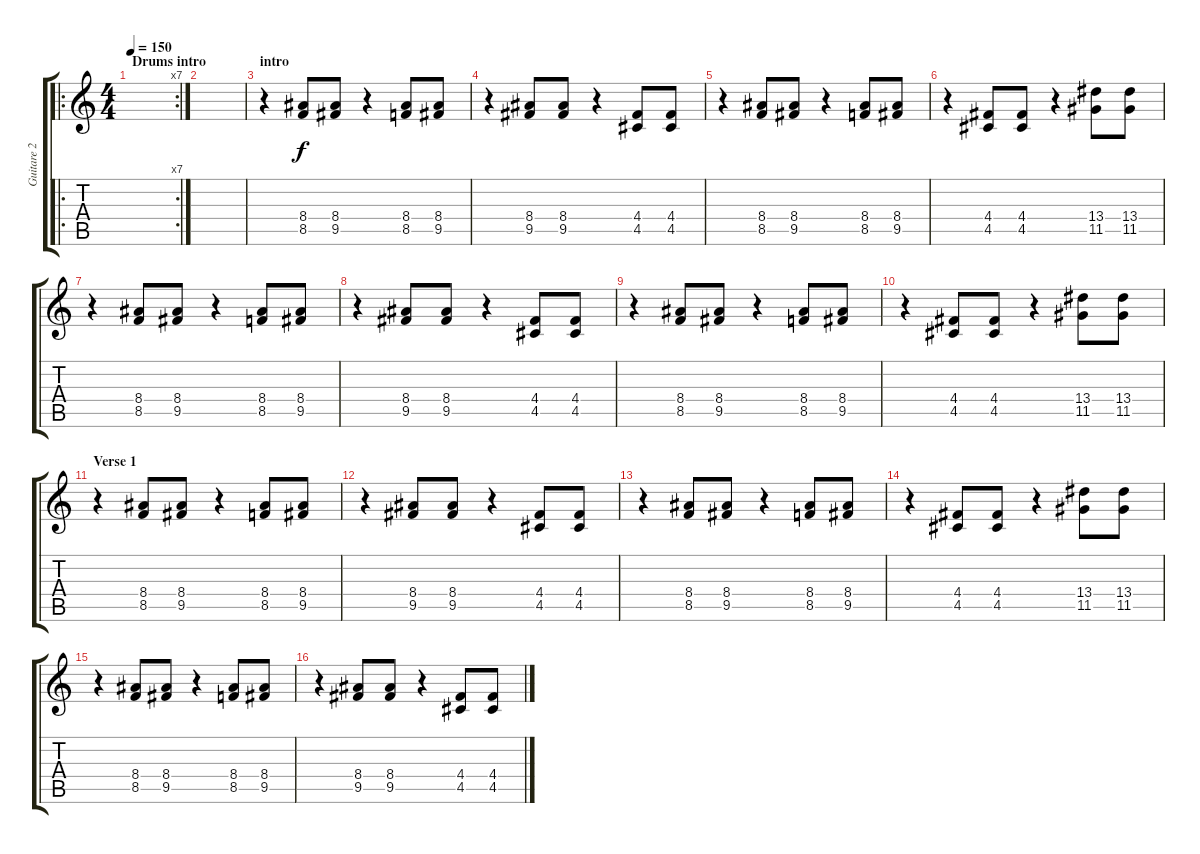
\track ("Guitare 2" "Guitare 2") {instrument overdrivenguitar}
\staff {score tabs}
\tuning (E4 B3 G3 D3 A2 E2) {hide}
\ro
\rc 7
\ts (4 4)
\section ("" "Drums intro ")
\tempo 150
\clef g2
\ks c
|
|
\section ("" "intro")
r.4 (8.4 8.5).8 (8.4 9.5).8 r.4 (8.4 8.5).8 (8.4 9.5).8 |
r.4 (8.4 9.5).8 (8.4 9.5).8 r.4 (4.4 4.5).8 (4.4 4.5).8 |
r.4 (8.4 8.5).8 (8.4 9.5).8 r.4 (8.4 8.5).8 (8.4 9.5).8 |
r.4 (4.4 4.5).8 (4.4 4.5).8 r.4 (13.4 11.5).8 (13.4 11.5).8 |
r.4 (8.4 8.5).8 (8.4 9.5).8 r.4 (8.4 8.5).8 (8.4 9.5).8 |
r.4 (8.4 9.5).8 (8.4 9.5).8 r.4 (4.4 4.5).8 (4.4 4.5).8 |
r.4 (8.4 8.5).8 (8.4 9.5).8 r.4 (8.4 8.5).8 (8.4 9.5).8 |
r.4 (4.4 4.5).8 (4.4 4.5).8 r.4 (13.4 11.5).8 (13.4 11.5).8 |
\section ("" "Verse 1")
r.4 (8.4 8.5).8 (8.4 9.5).8 r.4 (8.4 8.5).8 (8.4 9.5).8 |
r.4 (8.4 9.5).8 (8.4 9.5).8 r.4 (4.4 4.5).8 (4.4 4.5).8 |
r.4 (8.4 8.5).8 (8.4 9.5).8 r.4 (8.4 8.5).8 (8.4 9.5).8 |
r.4 (4.4 4.5).8 (4.4 4.5).8 r.4 (13.4 11.5).8 (13.4 11.5).8 |
r.4 (8.4 8.5).8 (8.4 9.5).8 r.4 (8.4 8.5).8 (8.4 9.5).8 |
r.4 (8.4 9.5).8 (8.4 9.5).8 r.4 (4.4 4.5).8 (4.4 4.5).8
